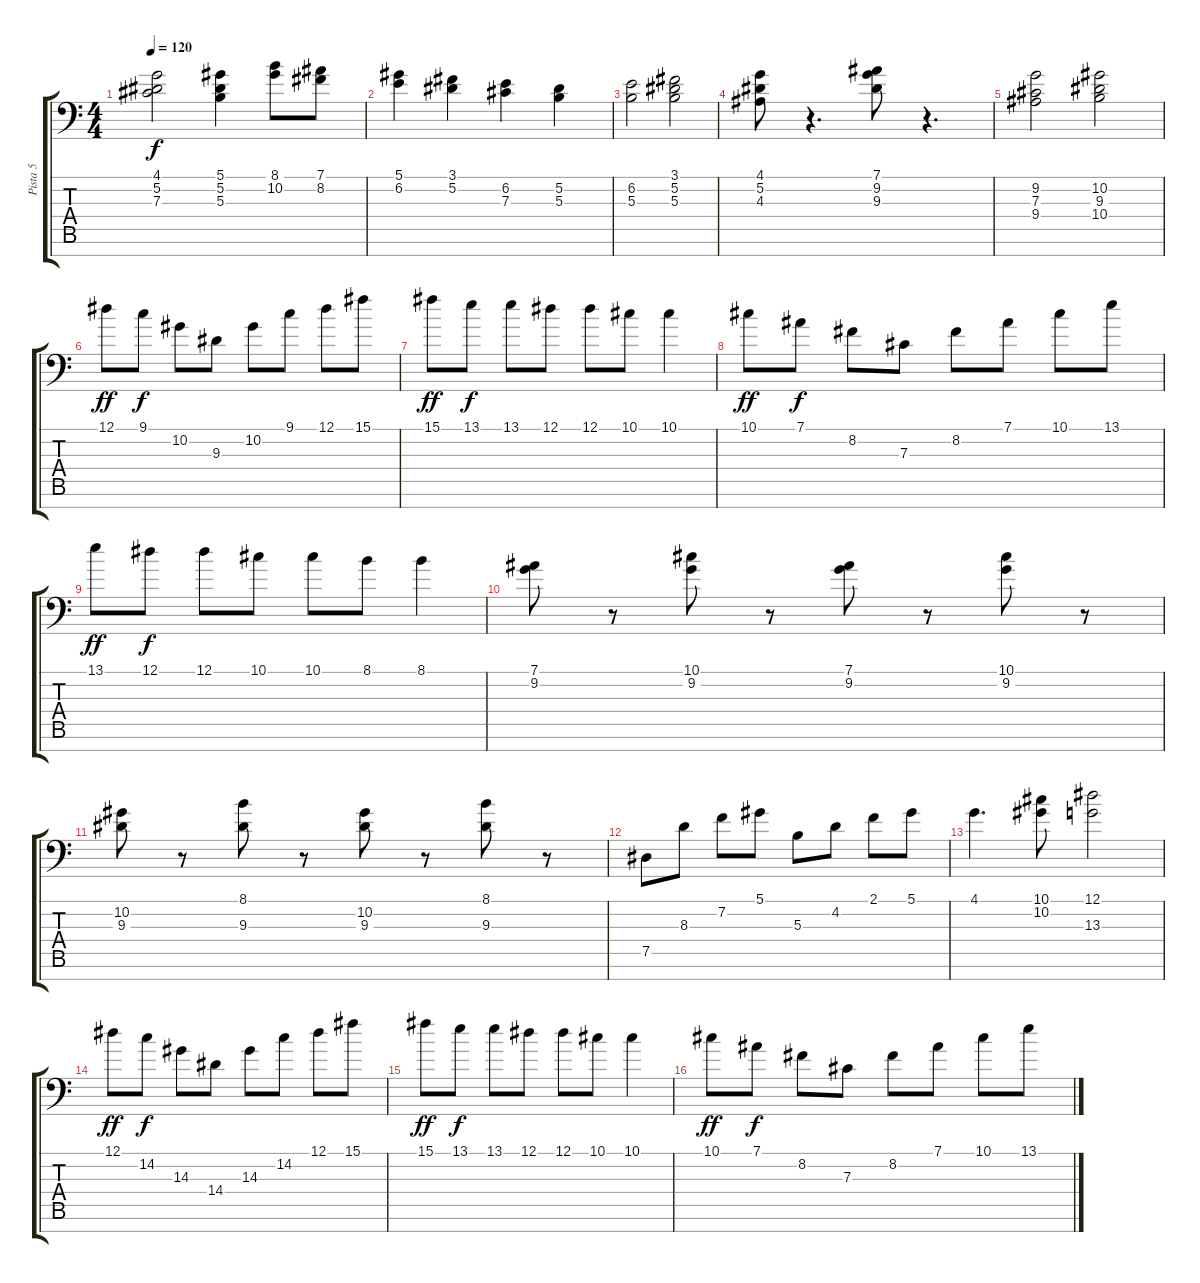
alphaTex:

\track ("Pista 5" "Pista 5") {instrument synthstrings1}
\staff {score tabs}
\tuning (Eb4 Bb3 Gb3 Db3 Ab2 Eb2 Bb1) {hide}
\ts (4 4)
\tempo 120
\clef f4
\ks c
(4.1 5.2 7.3).2{dy f} (5.1 5.2 5.3).4 (8.1 10.2).8 (7.1 8.2).8 |
(5.1 6.2).4 (3.1 5.2).4 (6.2 7.3).4 (5.2 5.3).4 |
(6.2 5.3).2 (3.1 5.2 5.3).2 |
(4.1 5.2 4.3).8 r.4{d} (7.1 9.2 9.3).8 r.4{d} |
(9.2 7.3 9.4).2 (10.2 9.3 10.4).2 |
12.1.8{dy ff} 9.1.8{dy f} 10.2.8 9.3.8 10.2.8 9.1.8 12.1.8 15.1.8 |
15.1.8{dy ff} 13.1.8{dy f} 13.1.8 12.1.8 12.1.8 10.1.8 10.1.4 |
10.1.8{dy ff} 7.1.8{dy f} 8.2.8 7.3.8 8.2.8 7.1.8 10.1.8 13.1.8 |
13.1.8{dy ff} 12.1.8{dy f} 12.1.8 10.1.8 10.1.8 8.1.8 8.1.4 |
(7.1 9.2).8 r.8 (10.1 9.2).8 r.8 (7.1 9.2).8 r.8 (10.1 9.2).8 r.8 |
(10.2 9.3).8 r.8 (8.1 9.3).8 r.8 (10.2 9.3).8 r.8 (8.1 9.3).8 r.8 |
7.5.8 8.3.8 7.2.8 5.1.8 5.3.8 4.2.8 2.1.8 5.1.8 |
4.1.4{d} (10.1 10.2).8 (12.1 13.3).2 |
12.1.8{dy ff} 14.2.8{dy f} 14.3.8 14.4.8 14.3.8 14.2.8 12.1.8 15.1.8 |
15.1.8{dy ff} 13.1.8{dy f} 13.1.8 12.1.8 12.1.8 10.1.8 10.1.4 |
10.1.8{dy ff} 7.1.8{dy f} 8.2.8 7.3.8 8.2.8 7.1.8 10.1.8 13.1.8
